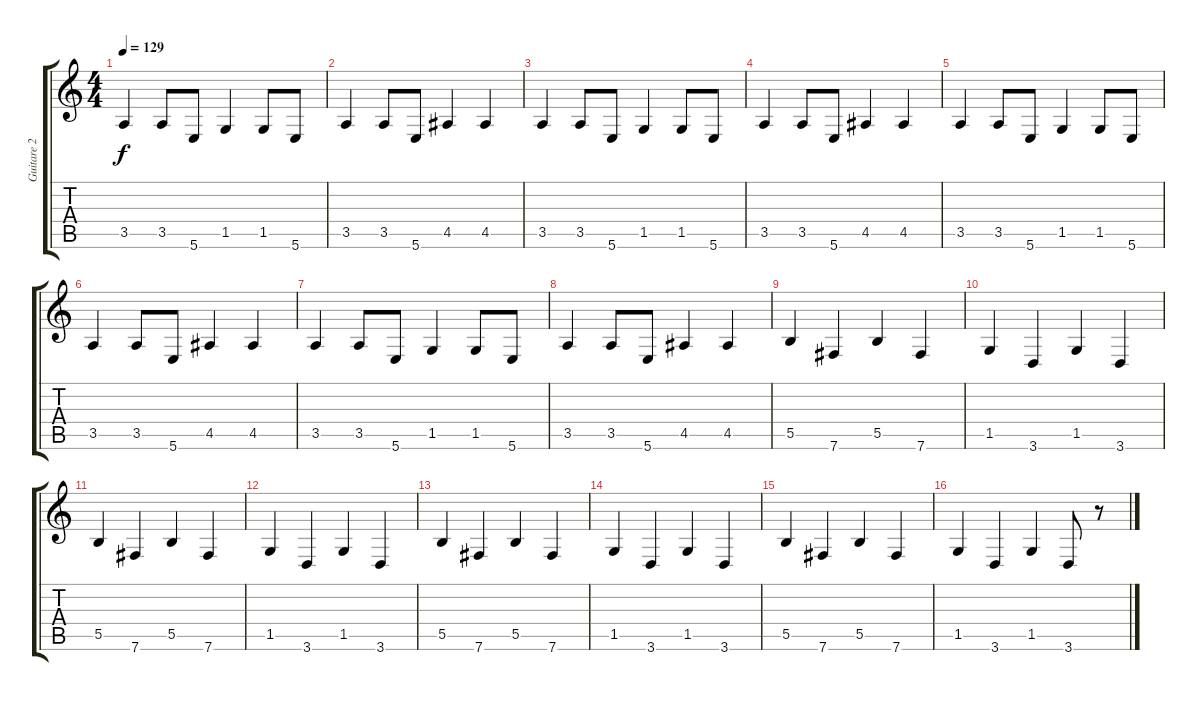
\track ("Guitare 2" "Guitare 2") {instrument distortionguitar}
\staff {score tabs}
\tuning (Db4 Ab3 E3 B2 Gb2 B1) {hide}
\ts (4 4)
\tempo 129
\clef g2
\ks c
3.5.4{dy f} 3.5.8 5.6.8 1.5.4 1.5.8 5.6.8 |
3.5.4 3.5.8 5.6.8 4.5.4 4.5.4 |
3.5.4 3.5.8 5.6.8 1.5.4 1.5.8 5.6.8 |
3.5.4 3.5.8 5.6.8 4.5.4 4.5.4 |
3.5.4 3.5.8 5.6.8 1.5.4 1.5.8 5.6.8 |
3.5.4 3.5.8 5.6.8 4.5.4 4.5.4 |
3.5.4 3.5.8 5.6.8 1.5.4 1.5.8 5.6.8 |
3.5.4 3.5.8 5.6.8 4.5.4 4.5.4 |
5.5.4 7.6.4 5.5.4 7.6.4 |
1.5.4 3.6.4 1.5.4 3.6.4 |
5.5.4 7.6.4 5.5.4 7.6.4 |
1.5.4 3.6.4 1.5.4 3.6.4 |
5.5.4 7.6.4 5.5.4 7.6.4 |
1.5.4 3.6.4 1.5.4 3.6.4 |
5.5.4 7.6.4 5.5.4 7.6.4 |
1.5.4 3.6.4 1.5.4 3.6.8 r.8
